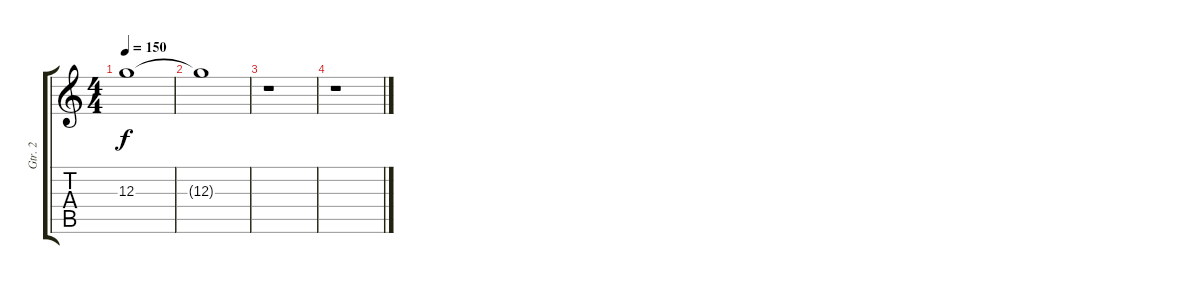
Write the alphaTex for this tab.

\track ("Gtr. 2" "Gtr. 2") {instrument distortionguitar}
\staff {score tabs}
\tuning (E4 B3 G3 D3 A2 E2) {hide}
\ts (4 4)
\tempo 150
\clef g2
\ks c
12.3{t}.1{dy f} |
12.3{t}.1 |
r.1 |
r.1
